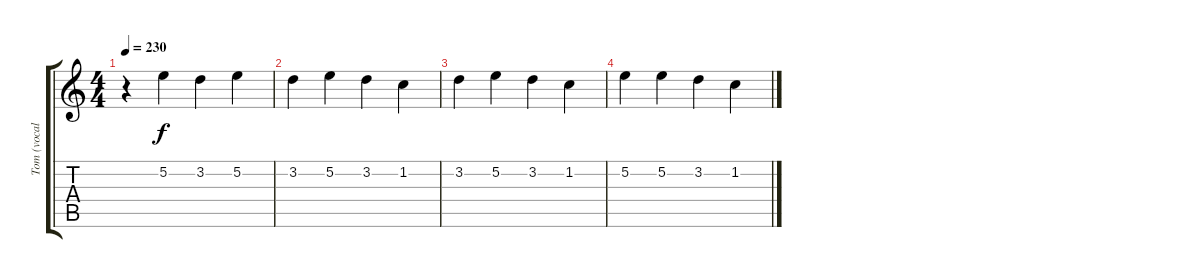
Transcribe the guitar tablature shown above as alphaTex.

\track ("Tom (vocals)" "Tom (vocal") {instrument overdrivenguitar}
\staff {score tabs}
\tuning (E4 B3 G3 D3 A2 E2) {hide}
\ts (4 4)
\tempo 230
\clef g2
\ks c
r.4{dy f} 5.2.4 3.2.4 5.2.4 |
3.2.4 5.2.4 3.2.4 1.2.4 |
3.2.4 5.2.4 3.2.4 1.2.4 |
5.2.4 5.2.4 3.2.4 1.2.4
